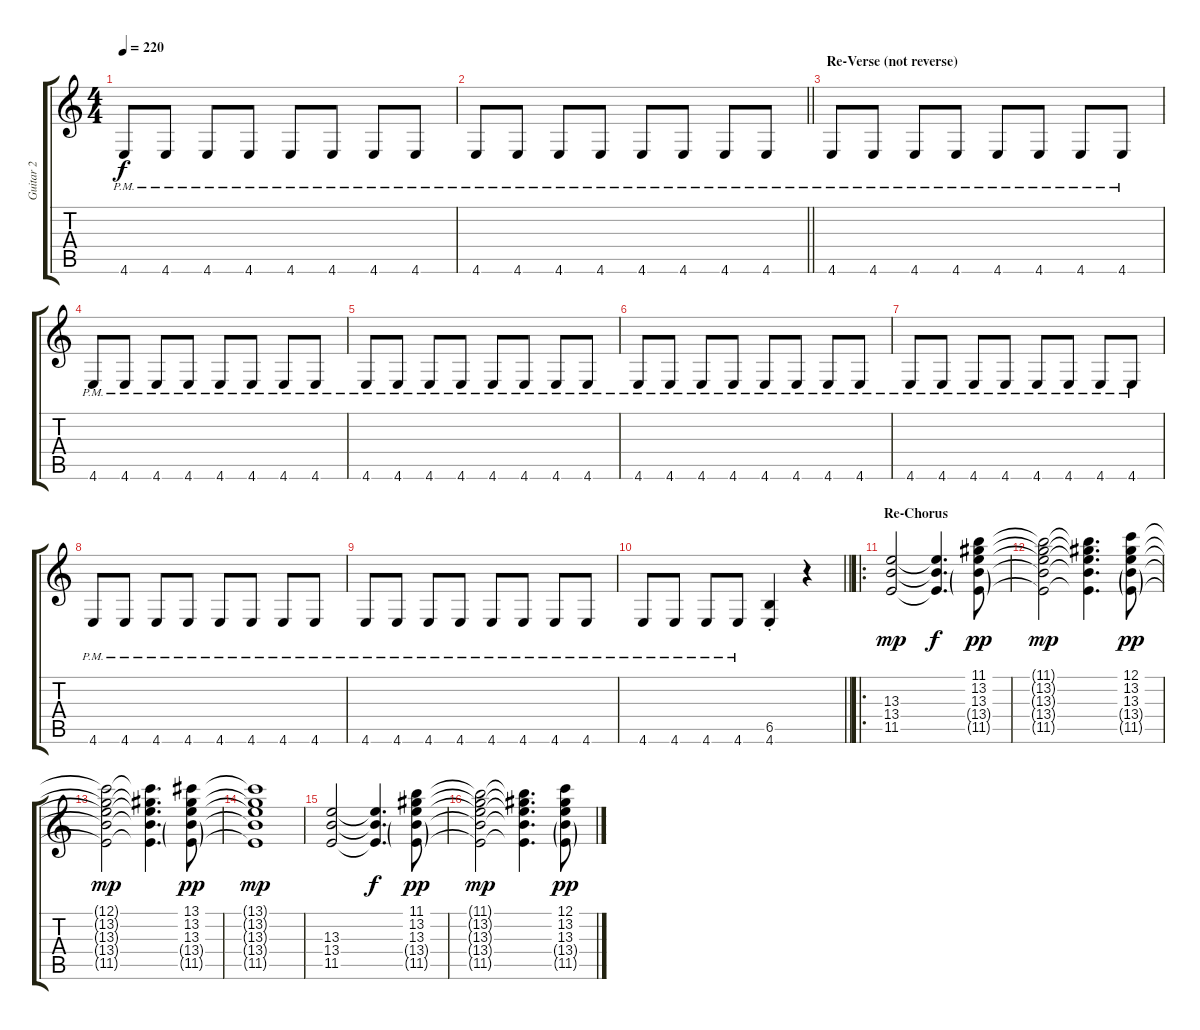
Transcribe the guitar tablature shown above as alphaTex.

\track ("Guitar 2" "Guitar 2") {instrument overdrivenguitar}
\staff {score tabs}
\tuning (C4 G3 Eb3 Bb2 F2 C2) {hide}
\ts (4 4)
\tempo 220
\clef g2
\ks c
4.6{pm}.8{dy f} 4.6{pm}.8 4.6{pm}.8 4.6{pm}.8 4.6{pm}.8 4.6{pm}.8 4.6{pm}.8 4.6{pm}.8 |
\barLineRight lightlight
4.6{pm}.8 4.6{pm}.8 4.6{pm}.8 4.6{pm}.8 4.6{pm}.8 4.6{pm}.8 4.6{pm}.8 4.6{pm}.8 |
\section ("" "Re-Verse (not reverse)")
4.6{pm}.8 4.6{pm}.8 4.6{pm}.8 4.6{pm}.8 4.6{pm}.8 4.6{pm}.8 4.6{pm}.8 4.6{pm}.8 |
4.6{pm}.8 4.6{pm}.8 4.6{pm}.8 4.6{pm}.8 4.6{pm}.8 4.6{pm}.8 4.6{pm}.8 4.6{pm}.8 |
4.6{pm}.8 4.6{pm}.8 4.6{pm}.8 4.6{pm}.8 4.6{pm}.8 4.6{pm}.8 4.6{pm}.8 4.6{pm}.8 |
4.6{pm}.8 4.6{pm}.8 4.6{pm}.8 4.6{pm}.8 4.6{pm}.8 4.6{pm}.8 4.6{pm}.8 4.6{pm}.8 |
4.6{pm}.8 4.6{pm}.8 4.6{pm}.8 4.6{pm}.8 4.6{pm}.8 4.6{pm}.8 4.6{pm}.8 4.6{pm}.8 |
4.6{pm}.8 4.6{pm}.8 4.6{pm}.8 4.6{pm}.8 4.6{pm}.8 4.6{pm}.8 4.6{pm}.8 4.6{pm}.8 |
4.6{pm}.8 4.6{pm}.8 4.6{pm}.8 4.6{pm}.8 4.6{pm}.8 4.6{pm}.8 4.6{pm}.8 4.6{pm}.8 |
\barLineRight lightlight
4.6{pm}.8 4.6{pm}.8 4.6{pm}.8 4.6{pm}.8 (6.5{st} 4.6{st}).4 r.4 |
\ro
\section ("" "Re-Chorus")
(13.3 13.4 11.5).2{dy mp} (13.3{t} 13.4{t} 11.5{t}).4{d dy f} (11.1 13.2 13.3 13.4{g} 11.5{g}).8{dy pp} |
(11.1{t} 13.2{t} 13.3{t} 13.4{t} 11.5{t}).2{dy mp} (11.1{t} 13.2{t} 13.3{t} 13.4{t} 11.5{t}).4{d} (12.1 13.2 13.3 13.4{g} 11.5{g}).8{dy pp} |
(12.1{t} 13.2{t} 13.3{t} 13.4{t} 11.5{t}).2{dy mp} (12.1{t} 13.2{t} 13.3{t} 13.4{t} 11.5{t}).4{d} (13.1 13.2 13.3 13.4{g} 11.5{g}).8{dy pp} |
(13.1{t} 13.2{t} 13.3{t} 13.4{t} 11.5{t}).1{dy mp} |
(13.3 13.4 11.5).2 (13.3{t} 13.4{t} 11.5{t}).4{d dy f} (11.1 13.2 13.3 13.4{g} 11.5{g}).8{dy pp} |
(11.1{t} 13.2{t} 13.3{t} 13.4{t} 11.5{t}).2{dy mp} (11.1{t} 13.2{t} 13.3{t} 13.4{t} 11.5{t}).4{d} (12.1 13.2 13.3 13.4{g} 11.5{g}).8{dy pp}
